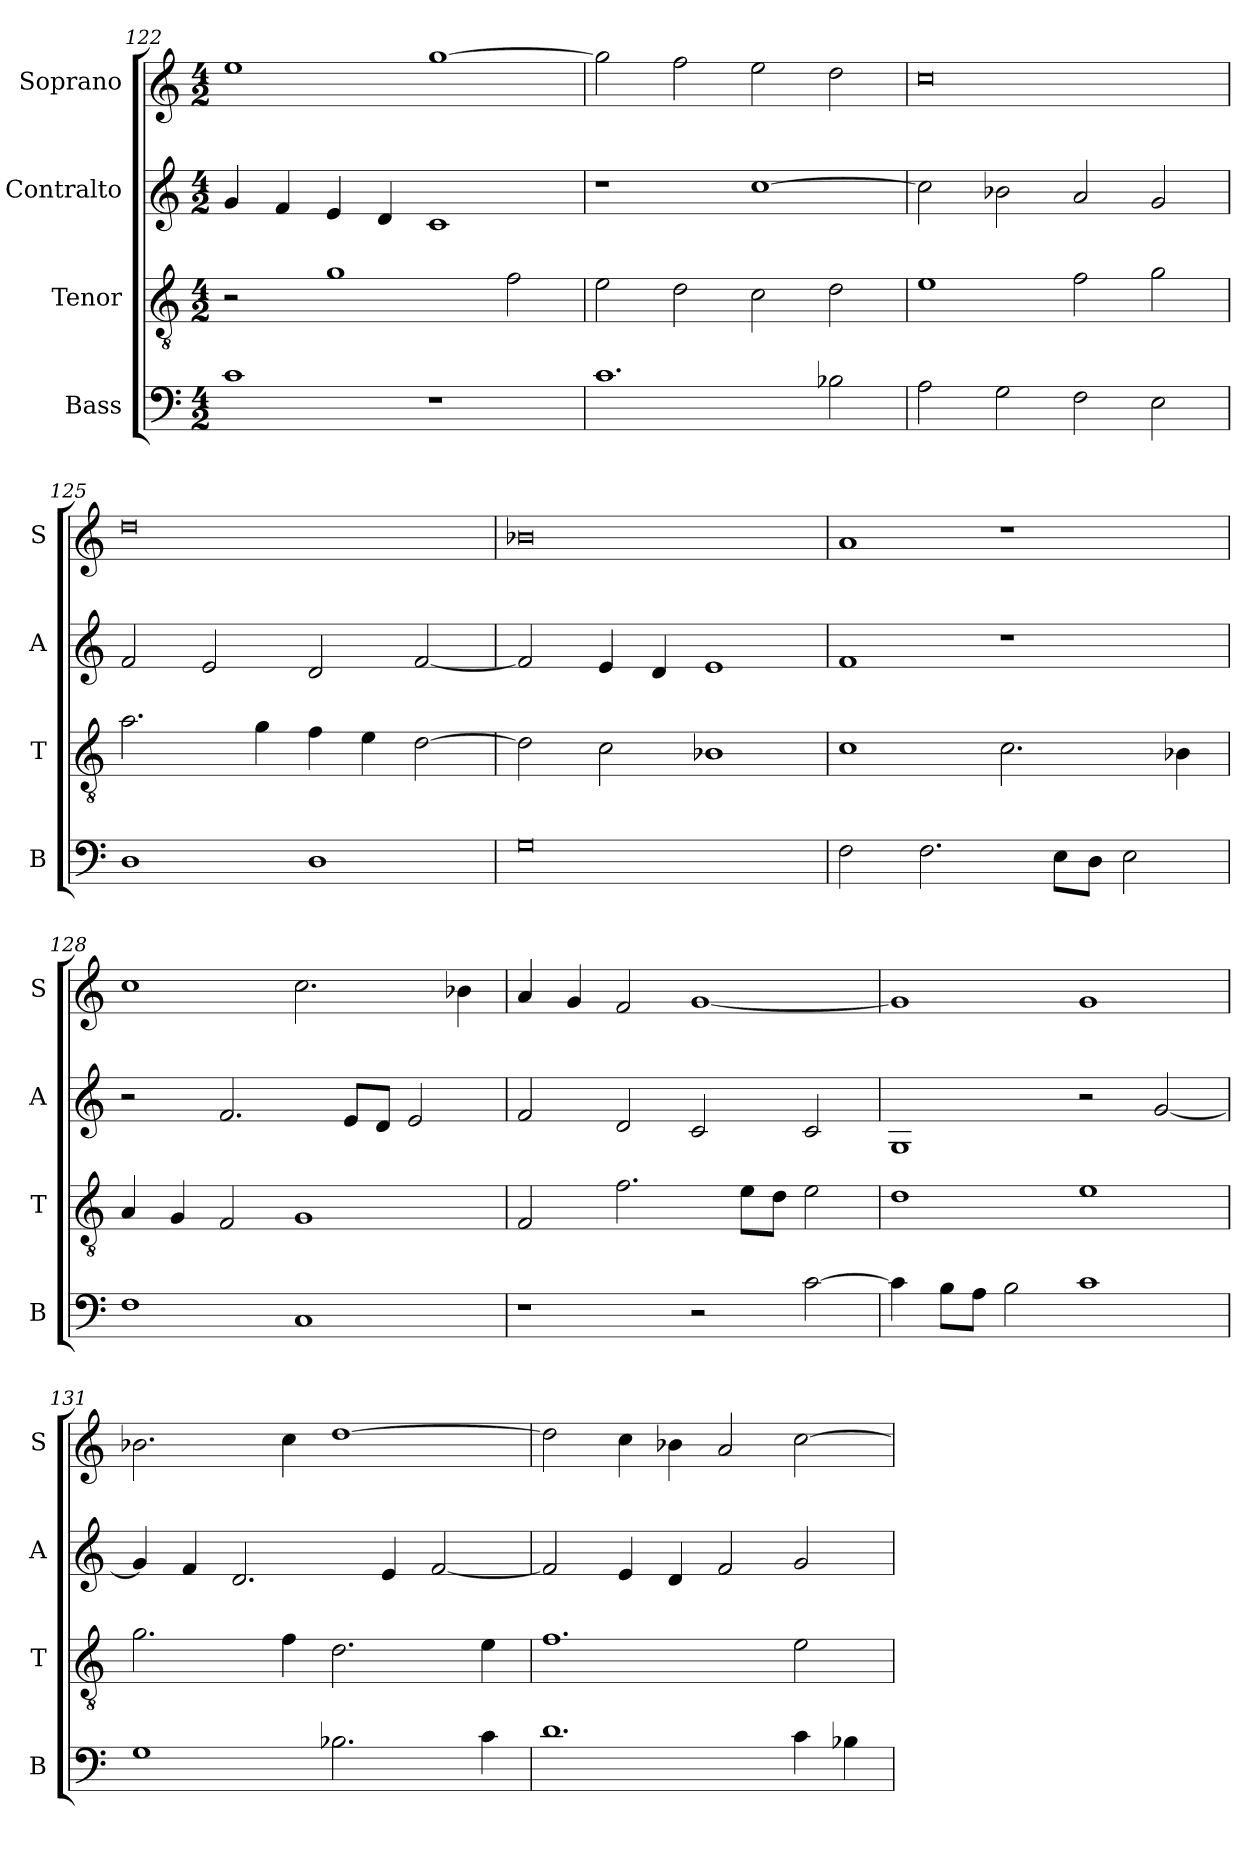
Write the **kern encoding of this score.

**kern	**kern	**kern	**kern
*part4	*part3	*part2	*part1
*staff4	*staff3	*staff2	*staff1
*I"Bass	*I"Tenor	*I"Contralto	*I"Soprano
*I'B	*I'T	*I'A	*I'S
*clefF4	*clefGv2	*clefG2	*clefG2
*k[]	*k[]	*k[]	*k[]
*M4/2	*M4/2	*M4/2	*M4/2
=122	=122	=122	=122
1c	2r	4g	1ee
.	.	4f	.
.	1g	4e	.
.	.	4d	.
1r	.	1c	[1gg
.	2f	.	.
=123	=123	=123	=123
1.c	2e	1r	2gg]
.	2d	.	2ff
.	2c	[1cc	2ee
2B-X	2d	.	2dd
=124	=124	=124	=124
2A	1e	2cc]	0cc
2G	.	2b-X	.
2F	2f	2a	.
2E	2g	2g	.
=125	=125	=125	=125
1D	2.a	2f	0dd
.	.	2e	.
.	4g	.	.
1D	4f	2d	.
.	4e	.	.
.	[2d	[2f	.
=126	=126	=126	=126
0G	2d]	2f]	0b-X
.	2c	4e	.
.	.	4d	.
.	1B-X	1e	.
=127	=127	=127	=127
2F	1c	1f	1a
2.F	.	.	.
.	2.c	1r	1r
8E\L	.	.	.
8D\J	.	.	.
2E	.	.	.
.	4B-X	.	.
=128	=128	=128	=128
1F	4A	2r	1cc
.	4G	.	.
.	2F	2.f	.
1C	1G	.	2.cc
.	.	8e/L	.
.	.	8d/J	.
.	.	2e	.
.	.	.	4b-X
=129	=129	=129	=129
1r	2F	2f	4a
.	.	.	4g
.	2.f	2d	2f
2r	.	2c	[1g
.	8e\L	.	.
.	8d\J	.	.
[2c	2e	2c	.
=130	=130	=130	=130
4c]	1d	1G	1g]
8B\L	.	.	.
8A\J	.	.	.
2B	.	.	.
1c	1e	2r	1g
.	.	[2g	.
=131	=131	=131	=131
1G	2.g	4g]	2.b-X
.	.	4f	.
.	.	2.d	.
.	4f	.	4cc
2.B-X	2.d	.	[1dd
.	.	4e	.
.	.	[2f	.
4c	4e	.	.
=132	=132	=132	=132
1.d	1.f	2f]	2dd]
.	.	4e	4cc
.	.	4d	4b-X
.	.	2f	2a
4c	2e	2g	[2cc
4B-X	.	.	.
=	=	=	=
*-	*-	*-	*-
